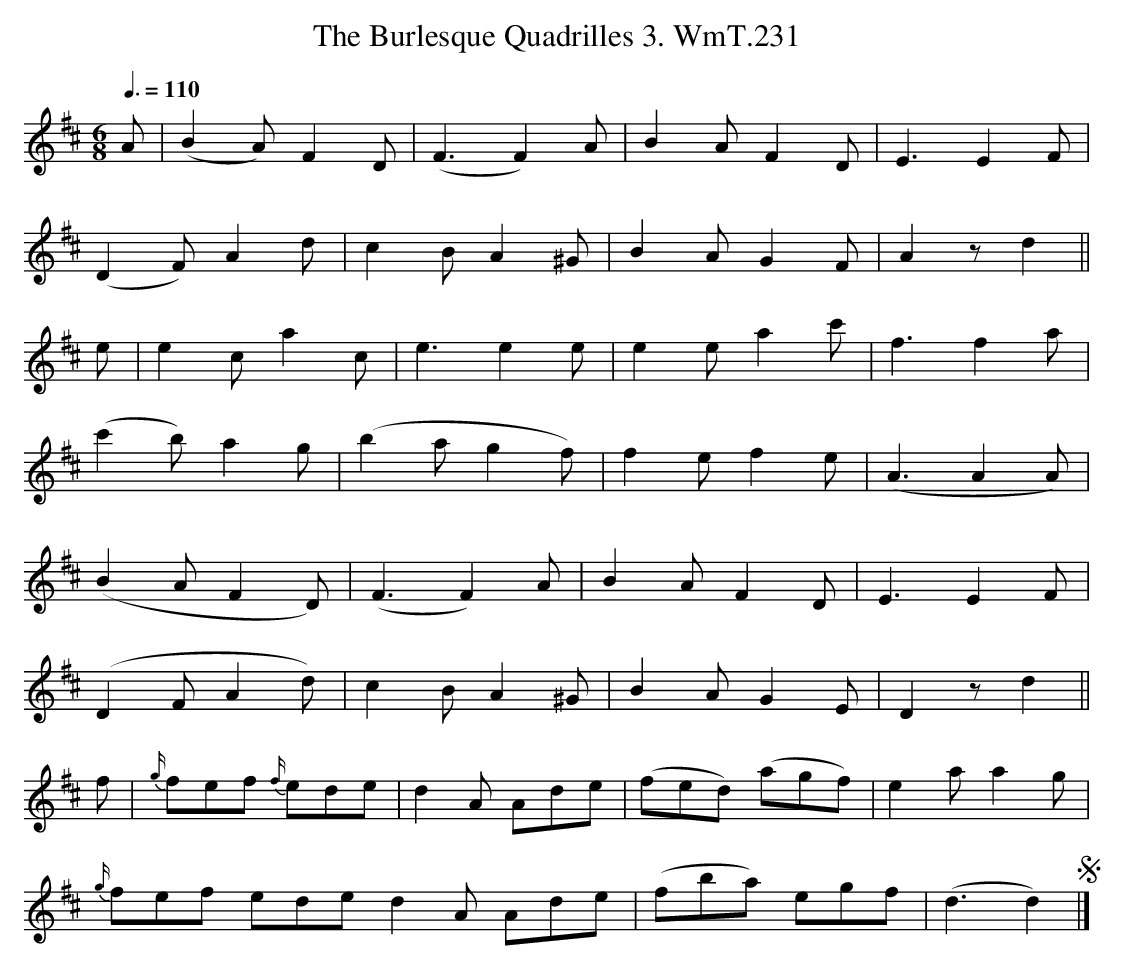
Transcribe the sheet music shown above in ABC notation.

X:1
T:Burlesque Quadrilles 3. WmT.231, The
M:6/8
L:1/8
Q:3/8=110
K:D
A|(B2A) F2D|(F3 F2)A|B2A F2D|E3 E2F|
(D2F) A2d|c2B A2^G|B2A G2F|A2z d2||
e|e2c a2c|e3 e2e|e2e a2c'|f3 f2a|
(c'2b) a2g|(b2a g2f)|f2e f2e|(A3 A2A)|
(B2A F2D)|(F3 F2)A|B2A F2D|E3 E2F|
(D2F A2d)|c2B A2^G|B2A G2E|D2z d2||
f|{g/}fef {f/}ede|d2A Ade|(fed) (agf)|e2a a2g|
{g/}fef eded2A Ade|(fba) egf|(d3 d2) S|]
